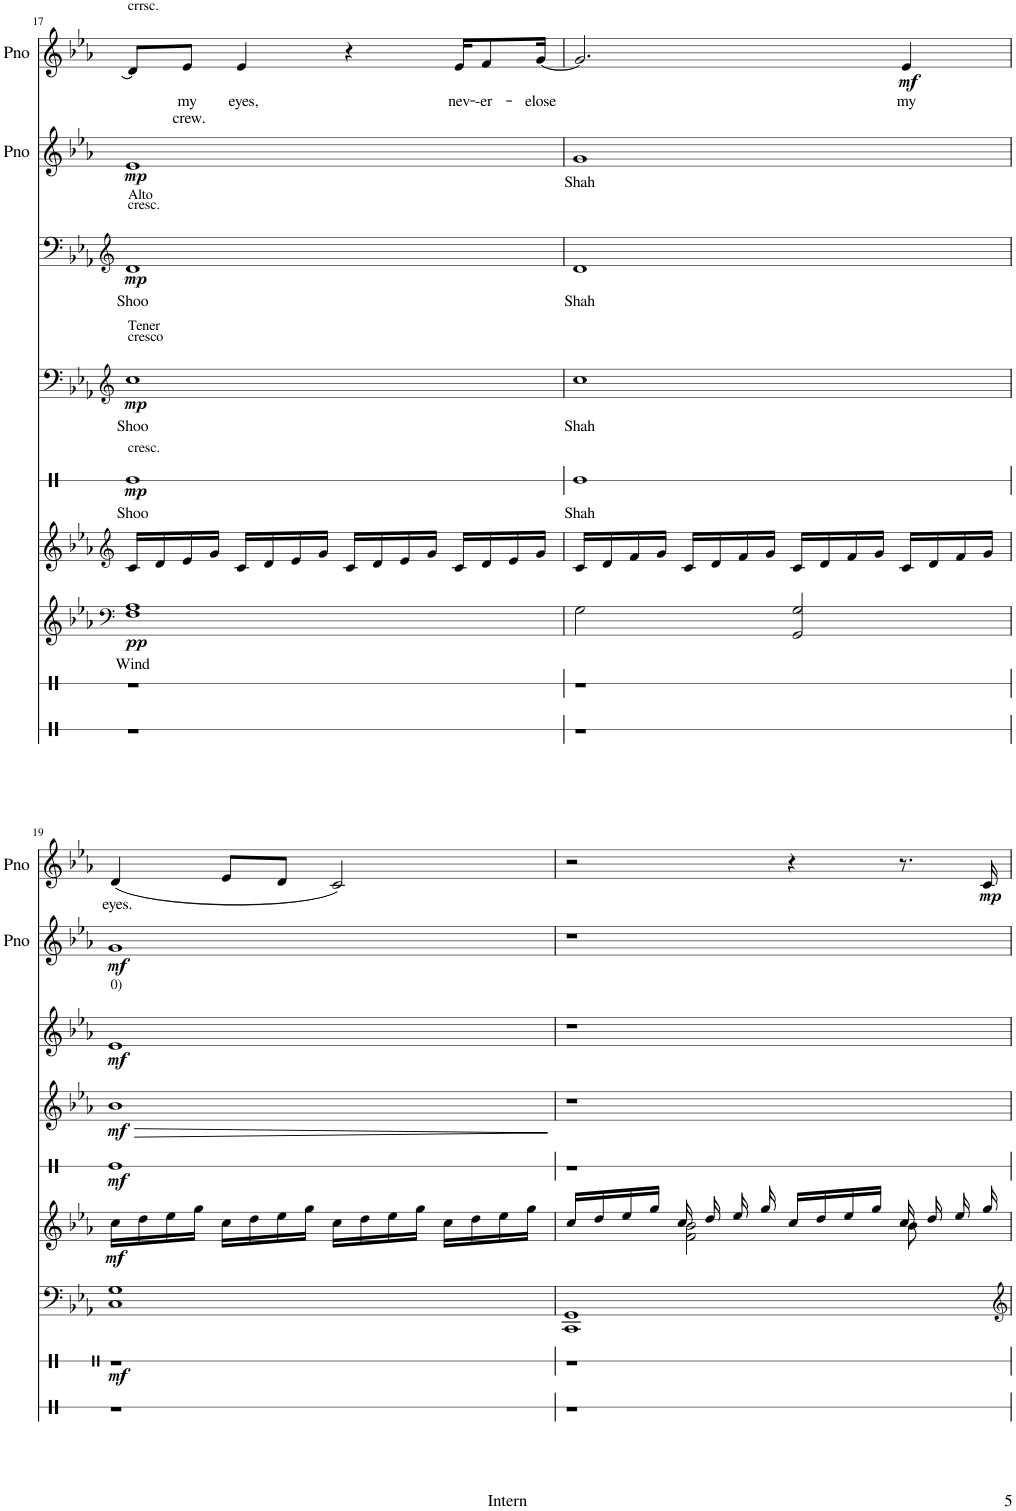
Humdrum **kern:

**kern	**kern	**dynam	**kern	**text	**dynam	**kern	**dynam	**kern	**text	**dynam	**kern	**text	**dynam	**kern	**text	**dynam	**kern	**text	**dynam	**kern	**text	**text	**dynam
*part9	*part8	*part8	*part7	*part7	*part7	*part6	*part6	*part5	*part5	*part5	*part4	*part4	*part4	*part3	*part3	*part3	*part2	*part2	*part2	*part1	*part1	*part1	*part1
*staff9	*staff8	*staff8	*staff7	*staff7	*staff7	*staff6	*staff6	*staff5	*staff5	*staff5	*staff4	*staff4	*staff4	*staff3	*staff3	*staff3	*staff2	*staff2	*staff2	*staff1	*staff1	*staff1	*staff1
*I"Crash Cymbal 2	*I"Hi Bongo	*	*I"Piano	*	*	*I"Piano	*	*I"High Agogo	*	*	*I"Piano	*	*	*I"Piano	*	*	*I"Piano	*	*	*I"Piano	*	*	*
*	*	*	*I'Pno	*	*	*I'Pno	*	*	*	*	*I'Pno	*	*	*I'Pno	*	*	*I'Pno	*	*	*I'Pno	*	*	*
!!LO:PB:g=z
*clefX	*clefX	*	*clefF4	*	*	*clefG2	*	*clefF4	*	*	*clefG2	*	*	*clefG2	*	*	*clefG2	*	*	*clefG2	*	*	*
*k[]	*k[]	*	*k[b-e-a-]	*	*	*k[b-e-a-]	*	*k[b-e-a-]	*	*	*k[b-e-a-]	*	*	*k[b-e-a-]	*	*	*k[b-e-a-]	*	*	*k[b-e-a-]	*	*	*
*	*	*	*	*	*	*	*	*	*	*	*	*	*	*	*	*	*M4/4	*	*	*M4/4	*	*	*
=17	=17	=17	=17	=17	=17	=17	=17	=17	=17	=17	=17	=17	=17	=17	=17	=17	=17	=17	=17	=17	=17	=17	=17
!	!	!	!	!	!	!	!	!	!	!	!	!	!	!	!	!	!	!	!	!LO:TX:a:t=crrsc.	!	!	!
!	!	!	!	!	!	!	!	!	!	!	!	!	!	!LO:TX:a:t=cresc.	!	!	!	!	!	!	!	!	!
!	!	!	!	!	!	!	!	!	!	!	!	!	!	!LO:TX:a:t=Alto	!	!	!	!	!	!	!	!	!
!	!	!	!	!	!	!	!	!	!	!	!LO:TX:a:t=cresco	!	!	!	!	!	!	!	!	!	!	!	!
!	!	!	!	!	!	!	!	!	!	!	!LO:TX:a:t=Tener	!	!	!	!	!	!	!	!	!	!	!	!
!	!	!	!	!	!	!	!	!LO:TX:a:t=cresc.	!	!	!	!	!	!	!	!	!	!	!	!	!	!	!
!	!	!	!	!LO:LY:b	!LO:DY:b	!	!	!	!LO:LY:b	!LO:DY:b	!	!LO:LY:b	!LO:DY:b	!	!LO:LY:b	!LO:DY:b	!	!	!LO:DY:b	!	!	!	!
1r	1r	.	1F 1A-	Wind	pp	16c/LL	.	1RGG	Shoo	mp	1cc	Shoo	mp	1d	Shoo	mp	1e-	.	mp	8d/L]	.	.	.
.	.	.	.	.	.	16d/	.	.	.	.	.	.	.	.	.	.	.	.	.	.	.	.	.
!	!	!	!	!	!	!	!	!	!	!	!	!	!	!	!	!	!	!	!	!	!LO:LY:b	!LO:LY:b	!
.	.	.	.	.	.	16e-/	.	.	.	.	.	.	.	.	.	.	.	.	.	8e-/J	my	crew.	.
.	.	.	.	.	.	16g/JJ	.	.	.	.	.	.	.	.	.	.	.	.	.	.	.	.	.
!	!	!	!	!	!	!	!	!	!	!	!	!	!	!	!	!	!	!	!	!	!LO:LY:b	!	!
.	.	.	.	.	.	16c/LL	.	.	.	.	.	.	.	.	.	.	.	.	.	4e-/	eyes,	.	.
.	.	.	.	.	.	16d/	.	.	.	.	.	.	.	.	.	.	.	.	.	.	.	.	.
.	.	.	.	.	.	16e-/	.	.	.	.	.	.	.	.	.	.	.	.	.	.	.	.	.
.	.	.	.	.	.	16g/JJ	.	.	.	.	.	.	.	.	.	.	.	.	.	.	.	.	.
.	.	.	.	.	.	16c/LL	.	.	.	.	.	.	.	.	.	.	.	.	.	4r	.	.	.
.	.	.	.	.	.	16d/	.	.	.	.	.	.	.	.	.	.	.	.	.	.	.	.	.
.	.	.	.	.	.	16e-/	.	.	.	.	.	.	.	.	.	.	.	.	.	.	.	.	.
.	.	.	.	.	.	16g/JJ	.	.	.	.	.	.	.	.	.	.	.	.	.	.	.	.	.
!	!	!	!	!	!	!	!	!	!	!	!	!	!	!	!	!	!	!	!	!	!LO:LY:b	!	!
.	.	.	.	.	.	16c/LL	.	.	.	.	.	.	.	.	.	.	.	.	.	16e-/KL	nev-	.	.
!	!	!	!	!	!	!	!	!	!	!	!	!	!	!	!	!	!	!	!	!	!LO:LY:b	!	!
.	.	.	.	.	.	16d/	.	.	.	.	.	.	.	.	.	.	.	.	.	8f/	--er-	.	.
.	.	.	.	.	.	16e-/	.	.	.	.	.	.	.	.	.	.	.	.	.	.	.	.	.
!	!	!	!	!	!	!	!	!	!	!	!	!	!	!	!	!	!	!	!	!	!LO:LY:b	!	!
.	.	.	.	.	.	16g/JJ	.	.	.	.	.	.	.	.	.	.	.	.	.	[16g/Jk	-elose	.	.
=18	=18	=18	=18	=18	=18	=18	=18	=18	=18	=18	=18	=18	=18	=18	=18	=18	=18	=18	=18	=18	=18	=18	=18
!	!	!	!	!	!	!	!	!	!LO:LY:b	!	!	!LO:LY:b	!	!	!LO:LY:b	!	!	!LO:LY:b	!	!	!	!	!
1r	1r	.	2G\	.	.	16c/LL	.	1RGG	Shah	.	1cc	Shah	.	1d	Shah	.	1g	Shah	.	2.g/]	.	.	.
.	.	.	.	.	.	16d/	.	.	.	.	.	.	.	.	.	.	.	.	.	.	.	.	.
.	.	.	.	.	.	16f/	.	.	.	.	.	.	.	.	.	.	.	.	.	.	.	.	.
.	.	.	.	.	.	16g/JJ	.	.	.	.	.	.	.	.	.	.	.	.	.	.	.	.	.
.	.	.	.	.	.	16c/LL	.	.	.	.	.	.	.	.	.	.	.	.	.	.	.	.	.
.	.	.	.	.	.	16d/	.	.	.	.	.	.	.	.	.	.	.	.	.	.	.	.	.
.	.	.	.	.	.	16f/	.	.	.	.	.	.	.	.	.	.	.	.	.	.	.	.	.
.	.	.	.	.	.	16g/JJ	.	.	.	.	.	.	.	.	.	.	.	.	.	.	.	.	.
.	.	.	2GG/ 2G/	.	.	16c/LL	.	.	.	.	.	.	.	.	.	.	.	.	.	.	.	.	.
.	.	.	.	.	.	16d/	.	.	.	.	.	.	.	.	.	.	.	.	.	.	.	.	.
.	.	.	.	.	.	16f/	.	.	.	.	.	.	.	.	.	.	.	.	.	.	.	.	.
.	.	.	.	.	.	16g/JJ	.	.	.	.	.	.	.	.	.	.	.	.	.	.	.	.	.
!	!	!	!	!	!	!	!	!	!	!	!	!	!	!	!	!	!	!	!	!	!LO:LY:b	!	!LO:DY:b
.	.	.	.	.	.	16c/LL	.	.	.	.	.	.	.	.	.	.	.	.	.	4e-/	my	.	mf
.	.	.	.	.	.	16d/	.	.	.	.	.	.	.	.	.	.	.	.	.	.	.	.	.
.	.	.	.	.	.	16f/	.	.	.	.	.	.	.	.	.	.	.	.	.	.	.	.	.
.	.	.	.	.	.	16g/JJ	.	.	.	.	.	.	.	.	.	.	.	.	.	.	.	.	.
!!LO:LB:g=z
=19	=19	=19	=19	=19	=19	=19	=19	=19	=19	=19	=19	=19	=19	=19	=19	=19	=19	=19	=19	=19	=19	=19	=19
*	*clefX	*	*	*	*	*	*	*	*	*	*	*	*	*	*	*	*	*	*	*	*	*	*
!	!	!	!	!	!	!	!	!	!	!	!	!	!	!LO:TX:a:t=0)	!	!	!	!	!	!	!	!	!
!	!	!LO:DY:b	!	!	!	!	!LO:DY:b	!	!	!LO:DY:b	!	!	!LO:HP:b	!	!	!	!	!	!	!	!LO:LY:b	!	!
!	!	!	!	!	!	!	!	!	!	!	!	!	!LO:DY:n=1:b	!	!	!LO:DY:b	!	!	!LO:DY:b	!	!	!	!
1r	1r	mf	1C 1G	.	.	16cc\LL	mf	1RGG	.	mf	1b-	.	> mf	1e-	.	mf	1g	.	mf	(4d/	eyes.	.	.
.	.	.	.	.	.	16dd\	.	.	.	.	.	.	.	.	.	.	.	.	.	.	.	.	.
.	.	.	.	.	.	16ee-\	.	.	.	.	.	.	.	.	.	.	.	.	.	.	.	.	.
.	.	.	.	.	.	16gg\JJ	.	.	.	.	.	.	.	.	.	.	.	.	.	.	.	.	.
.	.	.	.	.	.	16cc\LL	.	.	.	.	.	.	.	.	.	.	.	.	.	8e-/L	.	.	.
.	.	.	.	.	.	16dd\	.	.	.	.	.	.	.	.	.	.	.	.	.	.	.	.	.
.	.	.	.	.	.	16ee-\	.	.	.	.	.	.	.	.	.	.	.	.	.	8d/J	.	.	.
.	.	.	.	.	.	16gg\JJ	.	.	.	.	.	.	.	.	.	.	.	.	.	.	.	.	.
.	.	.	.	.	.	16cc\LL	.	.	.	.	.	.	.	.	.	.	.	.	.	2c/)	.	.	.
.	.	.	.	.	.	16dd\	.	.	.	.	.	.	.	.	.	.	.	.	.	.	.	.	.
.	.	.	.	.	.	16ee-\	.	.	.	.	.	.	.	.	.	.	.	.	.	.	.	.	.
.	.	.	.	.	.	16gg\JJ	.	.	.	.	.	.	.	.	.	.	.	.	.	.	.	.	.
.	.	.	.	.	.	16cc\LL	.	.	.	.	.	.	.	.	.	.	.	.	.	.	.	.	.
.	.	.	.	.	.	16dd\	.	.	.	.	.	.	.	.	.	.	.	.	.	.	.	.	.
.	.	.	.	.	.	16ee-\	.	.	.	.	.	.	.	.	.	.	.	.	.	.	.	.	.
.	.	.	.	.	.	16gg\JJ	.	.	.	.	.	.	.	.	.	.	.	.	.	.	.	.	.
.	.	.	.	.	.	.	.	.	.	.	.	.	]	.	.	.	.	.	.	.	.	.	.
=20	=20	=20	=20	=20	=20	=20	=20	=20	=20	=20	=20	=20	=20	=20	=20	=20	=20	=20	=20	=20	=20	=20	=20
*	*	*	*	*	*	*^	*	*	*	*	*	*	*	*	*	*	*	*	*	*	*	*	*
1r	1r	.	1CC 1GG	.	.	16cc/LL	4ryy	.	1r	.	.	1r	.	.	1r	.	.	1r	.	.	2r	.	.	.
.	.	.	.	.	.	16dd/	.	.	.	.	.	.	.	.	.	.	.	.	.	.	.	.	.	.
.	.	.	.	.	.	16ee-/	.	.	.	.	.	.	.	.	.	.	.	.	.	.	.	.	.	.
.	.	.	.	.	.	16gg/JJ	.	.	.	.	.	.	.	.	.	.	.	.	.	.	.	.	.	.
.	.	.	.	.	.	16cc/	2f\ 2b-\	.	.	.	.	.	.	.	.	.	.	.	.	.	.	.	.	.
.	.	.	.	.	.	16dd/	.	.	.	.	.	.	.	.	.	.	.	.	.	.	.	.	.	.
.	.	.	.	.	.	16ee-/	.	.	.	.	.	.	.	.	.	.	.	.	.	.	.	.	.	.
.	.	.	.	.	.	16gg/	.	.	.	.	.	.	.	.	.	.	.	.	.	.	.	.	.	.
.	.	.	.	.	.	16cc/LL	.	.	.	.	.	.	.	.	.	.	.	.	.	.	4r	.	.	.
.	.	.	.	.	.	16dd/	.	.	.	.	.	.	.	.	.	.	.	.	.	.	.	.	.	.
.	.	.	.	.	.	16ee-/	.	.	.	.	.	.	.	.	.	.	.	.	.	.	.	.	.	.
.	.	.	.	.	.	16gg/JJ	.	.	.	.	.	.	.	.	.	.	.	.	.	.	.	.	.	.
.	.	.	.	.	.	16cc/	8b-\	.	.	.	.	.	.	.	.	.	.	.	.	.	8.r	.	.	.
.	.	.	.	.	.	16dd/	.	.	.	.	.	.	.	.	.	.	.	.	.	.	.	.	.	.
.	.	.	.	.	.	16ee-/	8ryy	.	.	.	.	.	.	.	.	.	.	.	.	.	.	.	.	.
!	!	!	!	!	!	!	!	!	!	!	!	!	!	!	!	!	!	!	!	!	!	!	!	!LO:DY:b
.	.	.	.	.	.	16gg/	.	.	.	.	.	.	.	.	.	.	.	.	.	.	16c/	.	.	mp
*	*	*	*	*	*	*v	*v	*	*	*	*	*	*	*	*	*	*	*	*	*	*	*	*	*
=	=	=	=	=	=	=	=	=	=	=	=	=	=	=	=	=	=	=	=	=	=	=	=
*-	*-	*-	*-	*-	*-	*-	*-	*-	*-	*-	*-	*-	*-	*-	*-	*-	*-	*-	*-	*-	*-	*-	*-
